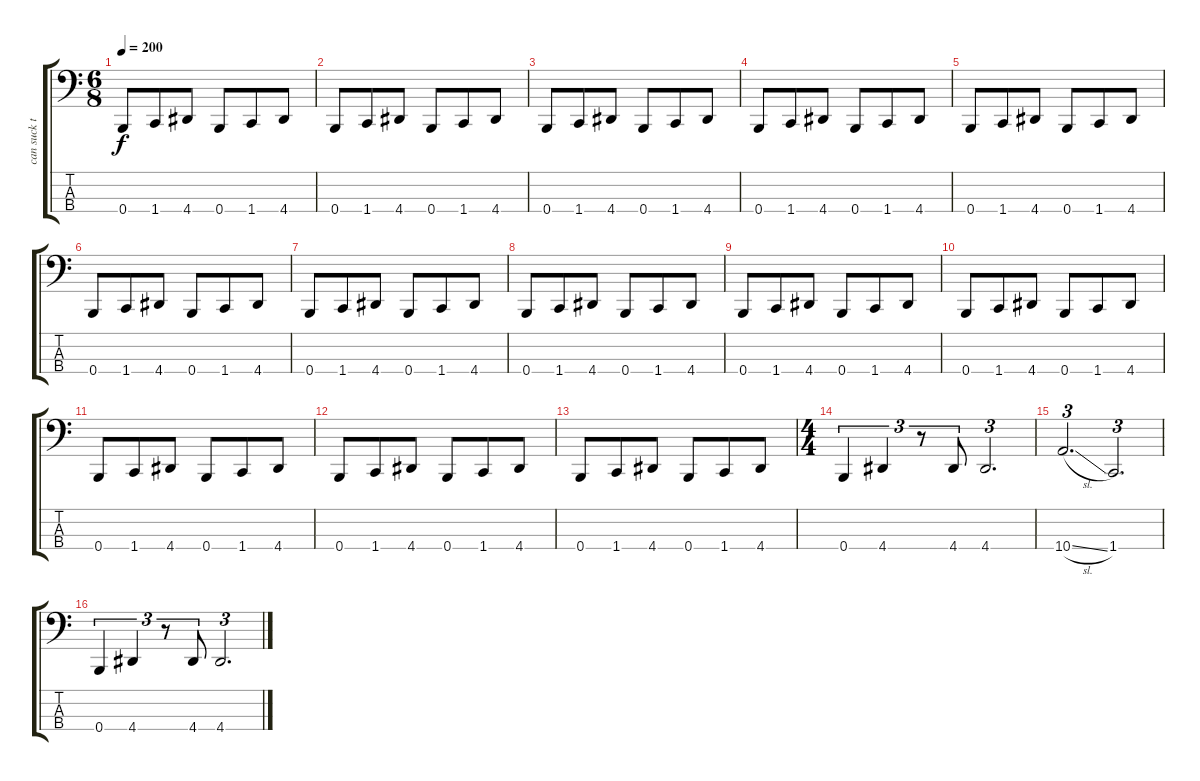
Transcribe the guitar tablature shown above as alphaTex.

\track ("can suck these" "can suck t") {instrument electricbasspick}
\staff {score tabs}
\tuning (E2 B1 Gb1 B0) {hide}
\ts (6 8)
\tempo 200
\clef f4
\ks c
0.4.8{dy f} 1.4.8 4.4.8 0.4.8 1.4.8 4.4.8 |
0.4.8 1.4.8 4.4.8 0.4.8 1.4.8 4.4.8 |
0.4.8 1.4.8 4.4.8 0.4.8 1.4.8 4.4.8 |
0.4.8 1.4.8 4.4.8 0.4.8 1.4.8 4.4.8 |
0.4.8 1.4.8 4.4.8 0.4.8 1.4.8 4.4.8 |
0.4.8 1.4.8 4.4.8 0.4.8 1.4.8 4.4.8 |
0.4.8 1.4.8 4.4.8 0.4.8 1.4.8 4.4.8 |
0.4.8 1.4.8 4.4.8 0.4.8 1.4.8 4.4.8 |
0.4.8 1.4.8 4.4.8 0.4.8 1.4.8 4.4.8 |
0.4.8 1.4.8 4.4.8 0.4.8 1.4.8 4.4.8 |
0.4.8 1.4.8 4.4.8 0.4.8 1.4.8 4.4.8 |
0.4.8 1.4.8 4.4.8 0.4.8 1.4.8 4.4.8 |
0.4.8 1.4.8 4.4.8 0.4.8 1.4.8 4.4.8 |
\ts (4 4)
0.4.4{tu (3 2)} 4.4.4{tu (3 2)} r.8{tu (3 2)} 4.4.8{tu (3 2)} 4.4.2{d tu (3 2)} |
10.4{sl}.2{d tu (3 2)} 1.4.2{d tu (3 2)} |
0.4.4{tu (3 2)} 4.4.4{tu (3 2)} r.8{tu (3 2)} 4.4.8{tu (3 2)} 4.4.2{d tu (3 2)}
